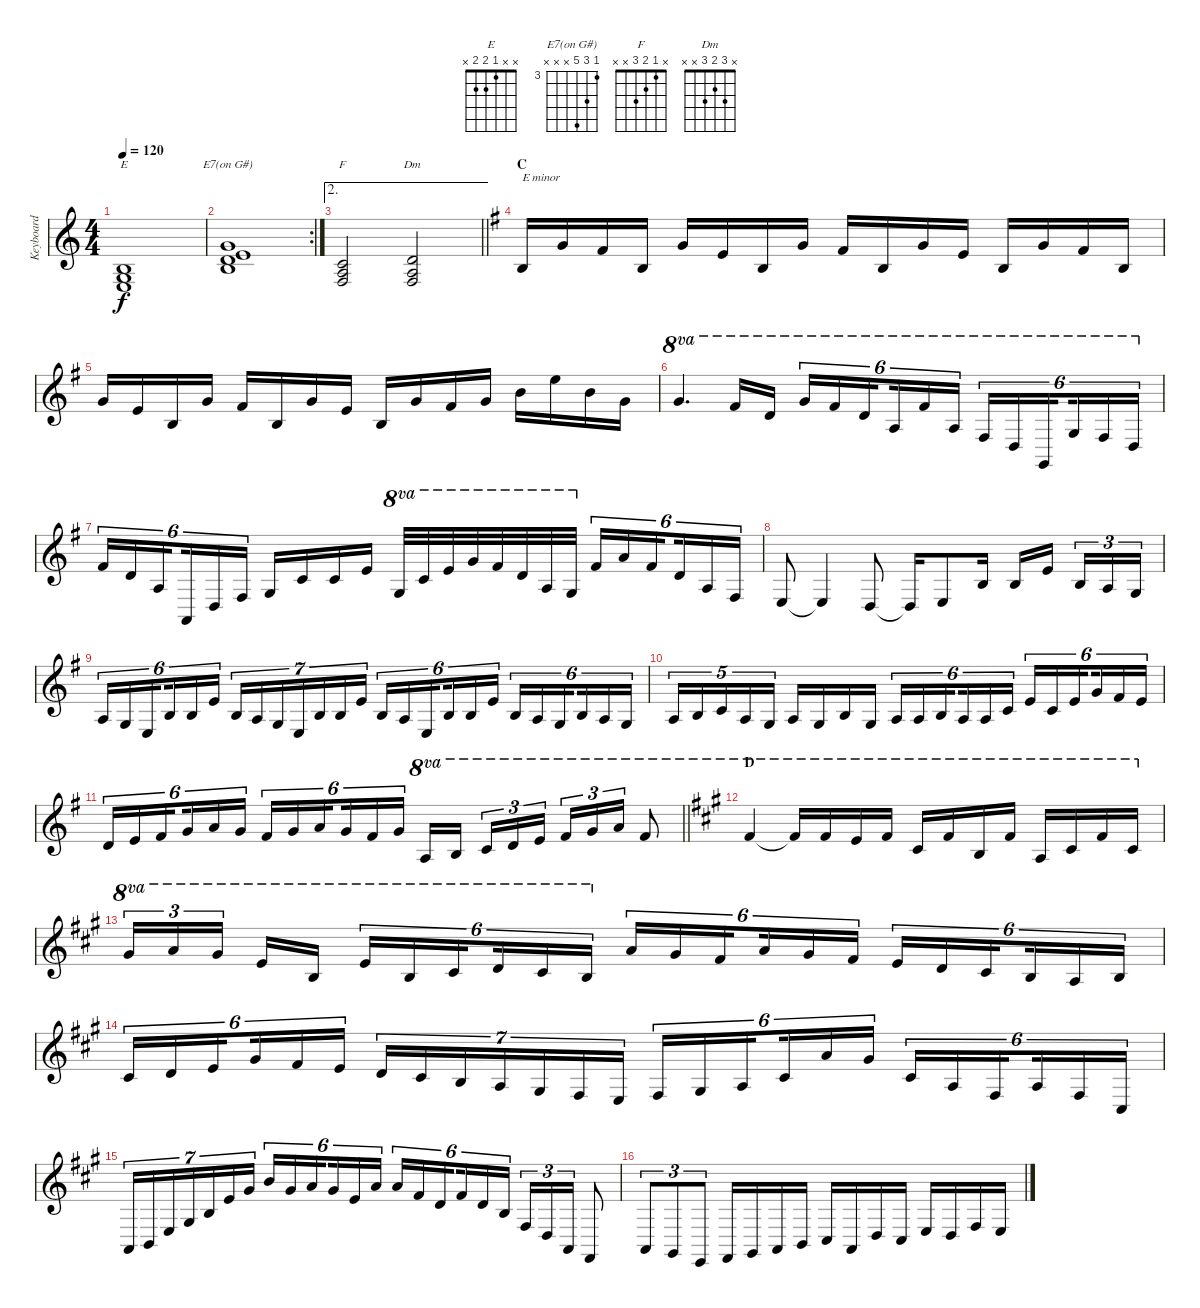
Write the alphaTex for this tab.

\track ("Keyboard" "Keyboard") {instrument lead1square}
\staff {score}
\tuning (E4 B3 G3 D3 A2 E2) {hide}
\chord ("E" x x 1 2 2 x)
\chord ("E7(on G#)" 3 5 7 x x x) {firstfret 3}
\chord ("F" x 1 2 3 x x)
\chord ("Dm" x 3 2 3 x x)
\ts (4 4)
\tempo 120
\clef g2
\ks c
(0.2 0.3 2.4).1{ch "E" dy f} |
\rc 2
(3.1 5.2 7.3 9.4).1{ch "E7(on G#)" volume 5} |
\ae 2
\barLineRight lightlight
(1.2 2.3 3.4).2{ch "F" volume 10} (3.2 2.3 3.4).2{ch "Dm"} |
\section ("" "C")
\ks eminor
0.2.16{txt "E minor" volume 16} 3.1.16 2.1.16 0.2.16 3.1.16 0.1.16 0.2.16 3.1.16 2.1.16 0.2.16 3.1.16 0.1.16 0.2.16 3.1.16 2.1.16 0.2.16 |
3.1.16 0.1.16 0.2.16 3.1.16 2.1.16 0.2.16 3.1.16 0.1.16 0.2.16 3.1.16 2.1.16 3.1.16 7.1.16 12.1.16 7.1.16 3.1.16 |
15.1.4{d ot 8va} 14.1.16{ot 8va} 15.2.16{ot 8va} 15.1.16{tu (6 4) ot 8va} 14.1.16{tu (6 4) ot 8va} 15.2.16{tu (6 4) ot 8va beam splitsecondary} 14.3.16{tu (6 4) ot 8va} 14.1.16{tu (6 4) ot 8va} 14.3.16{tu (6 4) ot 8va} 16.4.16{tu (6 4) ot 8va} 12.4.16{tu (6 4) ot 8va} 15.6.16{tu (6 4) ot 8va beam splitsecondary} 12.3.16{tu (6 4) ot 8va} 16.4.16{tu (6 4) ot 8va} 12.4.16{tu (6 4) ot 8va} |
2.1.16{tu (6 4)} 3.2.16{tu (6 4)} 2.3.16{tu (6 4) beam splitsecondary} 0.5.16{tu (6 4)} 0.4.16{tu (6 4)} 4.4.16{tu (6 4)} 0.3.16 1.2.16 1.2.16 0.1.16 12.3.32{ot 8va} 13.2.32{ot 8va} 12.1.32{ot 8va} 15.1.32{ot 8va} 14.1.32{ot 8va} 15.2.32{ot 8va} 14.3.32{ot 8va} 12.3.32{ot 8va} 2.1.16{tu (6 4)} 5.1.16{tu (6 4)} 2.1.16{tu (6 4) beam splitsecondary} 3.2.16{tu (6 4)} 2.3.16{tu (6 4)} 4.4.16{tu (6 4)} |
2.4.8 2.4{t}.4 0.4.8 0.4{t}.16 2.4.8 0.2.16 0.2.16 0.1.16{beam splitsecondary} 0.2.16{tu (3 2)} 2.3.16{tu (3 2)} 0.3.16{tu (3 2)} |
2.3.16{tu (6 4)} 0.3.16{tu (6 4)} 2.4.16{tu (6 4) beam splitsecondary} 0.2.16{tu (6 4)} 0.2.16{tu (6 4)} 0.1.16{tu (6 4)} 0.2.16{tu (7 4)} 2.3.16{tu (7 4)} 0.3.16{tu (7 4)} 2.4.16{tu (7 4)} 0.2.16{tu (7 4)} 0.2.16{tu (7 4)} 0.1.16{tu (7 4)} 0.2.16{tu (6 4)} 2.3.16{tu (6 4)} 2.4.16{tu (6 4) beam splitsecondary} 0.2.16{tu (6 4)} 0.2.16{tu (6 4)} 0.1.16{tu (6 4)} 0.2.16{tu (6 4)} 2.3.16{tu (6 4)} 0.3.16{tu (6 4) beam splitsecondary} 0.2.16{tu (6 4)} 2.3.16{tu (6 4)} 0.3.16{tu (6 4)} |
2.3.16{tu (5 4)} 0.2.16{tu (5 4)} 1.2.16{tu (5 4)} 2.3.16{tu (5 4)} 0.3.16{tu (5 4)} 2.3.16 0.3.16 0.2.16 0.3.16 2.3.16{tu (6 4)} 2.3.16{tu (6 4)} 0.2.16{tu (6 4) beam splitsecondary} 2.3.16{tu (6 4)} 2.3.16{tu (6 4)} 1.2.16{tu (6 4)} 0.1.16{tu (6 4)} 1.2.16{tu (6 4)} 0.1.16{tu (6 4) beam splitsecondary} 3.1.16{tu (6 4)} 2.1.16{tu (6 4)} 0.1.16{tu (6 4)} |
\barLineRight lightlight
3.2.16{tu (6 4)} 0.1.16{tu (6 4)} 2.1.16{tu (6 4) beam splitsecondary} 3.1.16{tu (6 4)} 5.1.16{tu (6 4)} 3.1.16{tu (6 4)} 2.1.16{tu (6 4)} 3.1.16{tu (6 4)} 5.1.16{tu (6 4) beam splitsecondary} 3.1.16{tu (6 4)} 2.1.16{tu (6 4)} 3.1.16{tu (6 4)} 14.3.16{ot 8va} 12.2.16{ot 8va beam splitsecondary} 13.2.16{tu (3 2) ot 8va} 15.2.16{tu (3 2) ot 8va} 12.1.16{tu (3 2) ot 8va} 14.1.16{tu (3 2) ot 8va} 15.1.16{tu (3 2) ot 8va} 17.1.16{tu (3 2) ot 8va} 14.1.8{ot 8va} |
\section ("" "D")
\ks f#minor
14.1.4{ot 8va} 14.1{t}.16{ot 8va} 14.1.16{ot 8va} 12.1.16{ot 8va} 14.1.16{ot 8va} 14.2.16{ot 8va} 14.1.16{ot 8va} 12.2.16{ot 8va} 14.1.16{ot 8va} 14.3.16{ot 8va} 14.2.16{ot 8va} 14.1.16{ot 8va} 14.2.16{ot 8va} |
16.1.16{tu (3 2) ot 8va} 17.1.16{tu (3 2) ot 8va} 16.1.16{tu (3 2) ot 8va beam splitsecondary} 12.1.16{ot 8va} 12.2.16{ot 8va} 12.1.16{tu (6 4) ot 8va} 12.2.16{tu (6 4) ot 8va} 14.2.16{tu (6 4) ot 8va beam splitsecondary} 15.2.16{tu (6 4) ot 8va} 14.2.16{tu (6 4) ot 8va} 12.2.16{tu (6 4) ot 8va} 5.1.16{tu (6 4)} 4.1.16{tu (6 4)} 2.1.16{tu (6 4) beam splitsecondary} 5.1.16{tu (6 4)} 4.1.16{tu (6 4)} 2.1.16{tu (6 4)} 0.1.16{tu (6 4)} 3.2.16{tu (6 4)} 2.2.16{tu (6 4) beam splitsecondary} 0.2.16{tu (6 4)} 2.3.16{tu (6 4)} 0.2.16{tu (6 4)} |
2.2.16{tu (6 4)} 3.2.16{tu (6 4)} 0.1.16{tu (6 4) beam splitsecondary} 4.1.16{tu (6 4)} 2.1.16{tu (6 4)} 0.1.16{tu (6 4)} 3.2.16{tu (7 4)} 2.2.16{tu (7 4)} 0.2.16{tu (7 4)} 2.3.16{tu (7 4)} 1.3.16{tu (7 4)} 4.4.16{tu (7 4)} 2.4.16{tu (7 4)} 4.4.16{tu (6 4)} 1.3.16{tu (6 4)} 2.3.16{tu (6 4) beam splitsecondary} 2.2.16{tu (6 4)} 5.1.16{tu (6 4)} 4.1.16{tu (6 4)} 2.2.16{tu (6 4)} 2.3.16{tu (6 4)} 4.4.16{tu (6 4) beam splitsecondary} 2.3.16{tu (6 4)} 4.4.16{tu (6 4)} 4.5.16{tu (6 4)} |
0.5.16{tu (7 4)} 2.5.16{tu (7 4)} 2.4.16{tu (7 4)} 1.3.16{tu (7 4)} 0.2.16{tu (7 4)} 0.1.16{tu (7 4)} 4.1.16{tu (7 4)} 7.1.16{tu (6 4)} 4.1.16{tu (6 4)} 5.1.16{tu (6 4) beam splitsecondary} 4.1.16{tu (6 4)} 0.1.16{tu (6 4)} 5.1.16{tu (6 4)} 5.1.16{tu (6 4)} 2.1.16{tu (6 4)} 3.2.16{tu (6 4) beam splitsecondary} 2.1.16{tu (6 4)} 3.2.16{tu (6 4)} 0.2.16{tu (6 4)} 4.4.16{tu (3 2)} 0.4.16{tu (3 2)} 0.5.16{tu (3 2)} 2.6.8 |
0.5.8{tu (3 2)} 4.6.8{tu (3 2)} 0.6.8{tu (3 2)} 2.6.16 4.6.16 0.5.16 2.5.16 4.5.16 0.5.16 0.4.16 4.5.16 2.4.16 0.4.16 4.4.16 2.4.16
